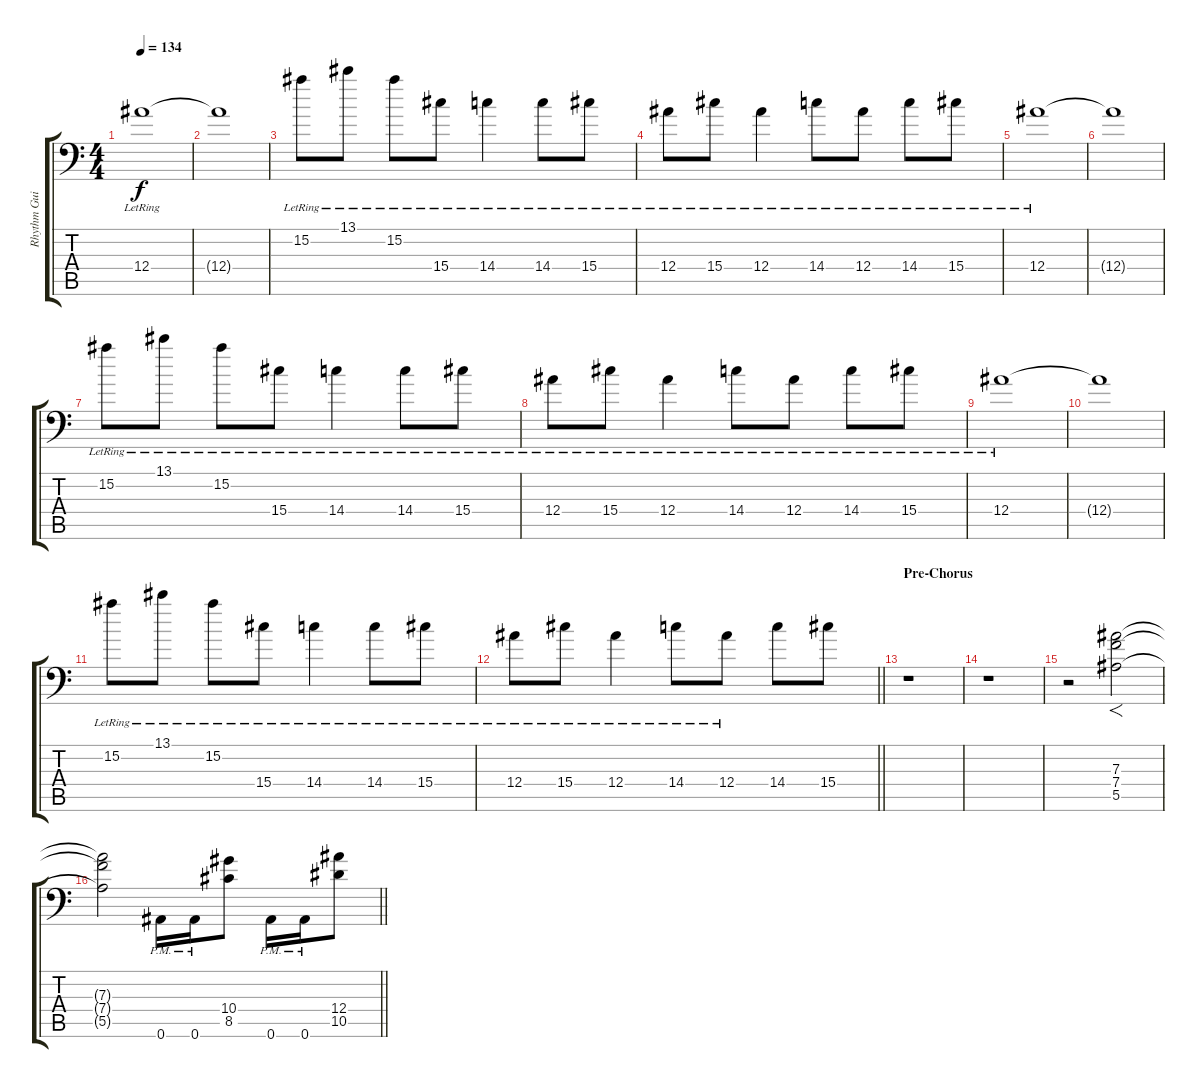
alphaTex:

\track ("Rhythm Guitar II" "Rhythm Gui") {instrument overdrivenguitar}
\staff {score tabs}
\tuning (C4 G3 Eb3 Bb2 F2 Bb1) {hide}
\ts (4 4)
\tempo 134
\clef f4
\ks c
12.4{lr}.1{dy f} |
12.4{t}.1 |
15.2{lr}.8 13.1{lr}.8 15.2{lr}.8 15.4{lr}.8 14.4{lr}.4 14.4{lr}.8 15.4{lr}.8 |
12.4{lr}.8 15.4{lr}.8 12.4{lr}.4 14.4{lr}.8 12.4{lr}.8 14.4{lr}.8 15.4{lr}.8 |
12.4{lr}.1 |
12.4{t}.1 |
15.2{lr}.8 13.1{lr}.8 15.2{lr}.8 15.4{lr}.8 14.4{lr}.4 14.4{lr}.8 15.4{lr}.8 |
12.4{lr}.8 15.4{lr}.8 12.4{lr}.4 14.4{lr}.8 12.4{lr}.8 14.4{lr}.8 15.4{lr}.8 |
12.4{lr}.1 |
12.4{t}.1 |
15.2{lr}.8 13.1{lr}.8 15.2{lr}.8 15.4{lr}.8 14.4{lr}.4 14.4{lr}.8 15.4{lr}.8 |
\barLineRight lightlight
12.4{lr}.8 15.4{lr}.8 12.4{lr}.4 14.4{lr}.8 12.4{lr}.8 14.4.8 15.4.8 |
\section ("" "Pre-Chorus")
r.1{balance 8 instrument overdrivenguitar} |
r.1 |
r.2 (7.3 7.4 5.5).2{f} |
\barLineRight lightlight
(7.3{t} 7.4{t} 5.5{t}).2 0.6{pm}.16 0.6{pm}.16 (10.4 8.5).8 0.6{pm}.16 0.6{pm}.16 (12.4 10.5).8
